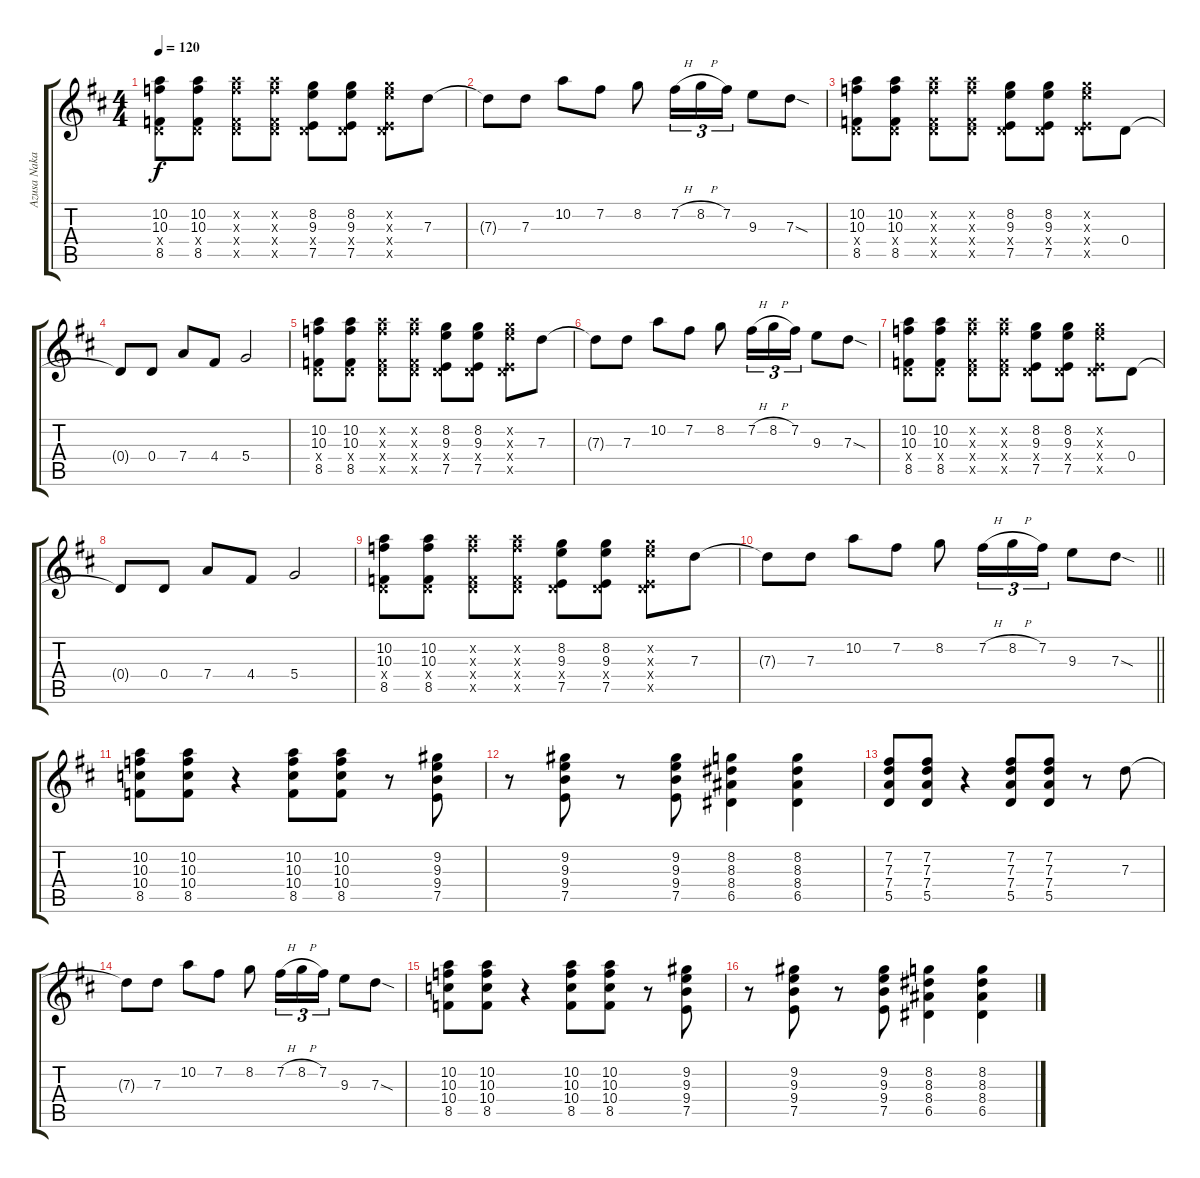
\track ("Azusa Nakano" "Azusa Naka") {instrument overdrivenguitar}
\staff {score tabs}
\tuning (E4 B3 G3 D3 A2 E2) {hide}
\ts (4 4)
\tempo 120
\clef g2
\ks d
(10.2 10.3 0.4{x} 8.5).8{dy f} (10.2 10.3 0.4{x} 8.5).8 (10.2{x} 10.3{x} 0.4{x} 8.5{x}).8 (10.2{x} 10.3{x} 0.4{x} 8.5{x}).8 (8.2 9.3 0.4{x} 7.5).8 (8.2 9.3 0.4{x} 7.5).8 (8.2{x} 9.3{x} 0.4{x} 7.5{x}).8 7.3.8 |
7.3{t}.8 7.3.8 10.2.8 7.2.8 8.2.8 7.2{h}.16{tu (3 2)} 8.2{h}.16{tu (3 2)} 7.2.16{tu (3 2)} 9.3.8 7.3{sod}.8 |
(10.2 10.3 0.4{x} 8.5).8 (10.2 10.3 0.4{x} 8.5).8 (10.2{x} 10.3{x} 0.4{x} 8.5{x}).8 (10.2{x} 10.3{x} 0.4{x} 8.5{x}).8 (8.2 9.3 0.4{x} 7.5).8 (8.2 9.3 0.4{x} 7.5).8 (8.2{x} 9.3{x} 0.4{x} 7.5{x}).8 0.4.8 |
0.4{t}.8 0.4.8 7.4.8 4.4.8 5.4.2 |
(10.2 10.3 0.4{x} 8.5).8 (10.2 10.3 0.4{x} 8.5).8 (10.2{x} 10.3{x} 0.4{x} 8.5{x}).8 (10.2{x} 10.3{x} 0.4{x} 8.5{x}).8 (8.2 9.3 0.4{x} 7.5).8 (8.2 9.3 0.4{x} 7.5).8 (8.2{x} 9.3{x} 0.4{x} 7.5{x}).8 7.3.8 |
7.3{t}.8 7.3.8 10.2.8 7.2.8 8.2.8 7.2{h}.16{tu (3 2)} 8.2{h}.16{tu (3 2)} 7.2.16{tu (3 2)} 9.3.8 7.3{sod}.8 |
(10.2 10.3 0.4{x} 8.5).8 (10.2 10.3 0.4{x} 8.5).8 (10.2{x} 10.3{x} 0.4{x} 8.5{x}).8 (10.2{x} 10.3{x} 0.4{x} 8.5{x}).8 (8.2 9.3 0.4{x} 7.5).8 (8.2 9.3 0.4{x} 7.5).8 (8.2{x} 9.3{x} 0.4{x} 7.5{x}).8 0.4.8 |
0.4{t}.8 0.4.8 7.4.8 4.4.8 5.4.2 |
(10.2 10.3 0.4{x} 8.5).8 (10.2 10.3 0.4{x} 8.5).8 (10.2{x} 10.3{x} 0.4{x} 8.5{x}).8 (10.2{x} 10.3{x} 0.4{x} 8.5{x}).8 (8.2 9.3 0.4{x} 7.5).8 (8.2 9.3 0.4{x} 7.5).8 (8.2{x} 9.3{x} 0.4{x} 7.5{x}).8 7.3.8 |
\barLineRight lightlight
7.3{t}.8 7.3.8 10.2.8 7.2.8 8.2.8 7.2{h}.16{tu (3 2)} 8.2{h}.16{tu (3 2)} 7.2.16{tu (3 2)} 9.3.8 7.3{sod}.8 |
(10.2 10.3 10.4 8.5).8 (10.2 10.3 10.4 8.5).8 r.4 (10.2 10.3 10.4 8.5).8 (10.2 10.3 10.4 8.5).8 r.8 (9.2 9.3 9.4 7.5).8 |
r.8 (9.2 9.3 9.4 7.5).8 r.8 (9.2 9.3 9.4 7.5).8 (8.2 8.3 8.4 6.5).4 (8.2 8.3 8.4 6.5).4 |
(7.2 7.3 7.4 5.5).8 (7.2 7.3 7.4 5.5).8 r.4 (7.2 7.3 7.4 5.5).8 (7.2 7.3 7.4 5.5).8 r.8 7.3.8 |
7.3{t}.8 7.3.8 10.2.8 7.2.8 8.2.8 7.2{h}.16{tu (3 2)} 8.2{h}.16{tu (3 2)} 7.2.16{tu (3 2)} 9.3.8 7.3{sod}.8 |
(10.2 10.3 10.4 8.5).8 (10.2 10.3 10.4 8.5).8 r.4 (10.2 10.3 10.4 8.5).8 (10.2 10.3 10.4 8.5).8 r.8 (9.2 9.3 9.4 7.5).8 |
r.8 (9.2 9.3 9.4 7.5).8 r.8 (9.2 9.3 9.4 7.5).8 (8.2 8.3 8.4 6.5).4 (8.2 8.3 8.4 6.5).4
